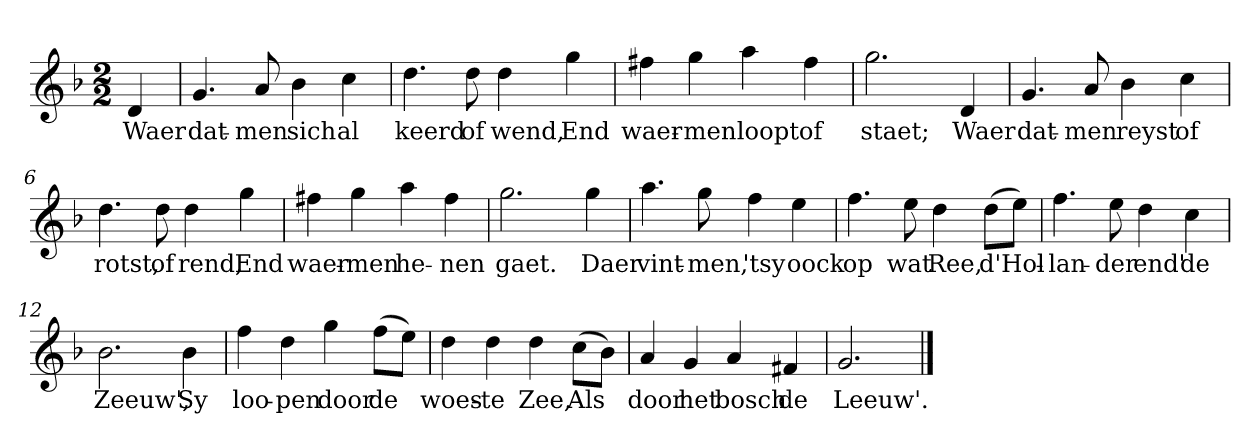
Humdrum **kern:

**kern	**text
*part1	*part1
*staff1	*staff1
*clefG2	*
*k[b-]	*
*F:	*
*M2/2	*
*MM120	*
=	=
4d	Waer
=1	=1
4.g	dat-
8a	-men
4b-	sich
4cc	al
=2	=2
4.dd	keerd
8dd	of
4dd	wend,
4gg	End
=3	=3
4ff#X	waer-
4gg	-men
4aa	loopt
4ff#	of
=4	=4
2.gg	staet;
4d	Waer
=5	=5
4.g	dat-
8a	-men
4b-	reyst
4cc	of
=6	=6
4.dd	rotst,
8dd	of
4dd	rend,
4gg	End
=7	=7
4ff#X	waer-
4gg	-men
4aa	he-
4ff#	-nen
=8	=8
2.gg	gaet.
4gg	Daer
=9	=9
4.aa	vint-
8gg	-men,
4ff	'tsy
4ee	oock
=10	=10
4.ff	op
8ee	wat
4dd	Ree,
(8dd\L	d'Hol-
8ee\J)	.
=11	=11
4.ff	-lan-
8ee	-der
4dd	end'
4cc	de
=12	=12
2.b-	Zeeuw',
4b-	Sy
=13	=13
4ff	loo-
4dd	-pen
4gg	door
(8ff\L	de
8ee\J)	.
=14	=14
4dd	woes-
4dd	-te
4dd	Zee,
(8cc\L	Als
8b-\J)	.
=15	=15
4a	door
4g	het
4a	bosch
4f#X	de
=16	=16
2.g	Leeuw'.
==	==
*-	*-
